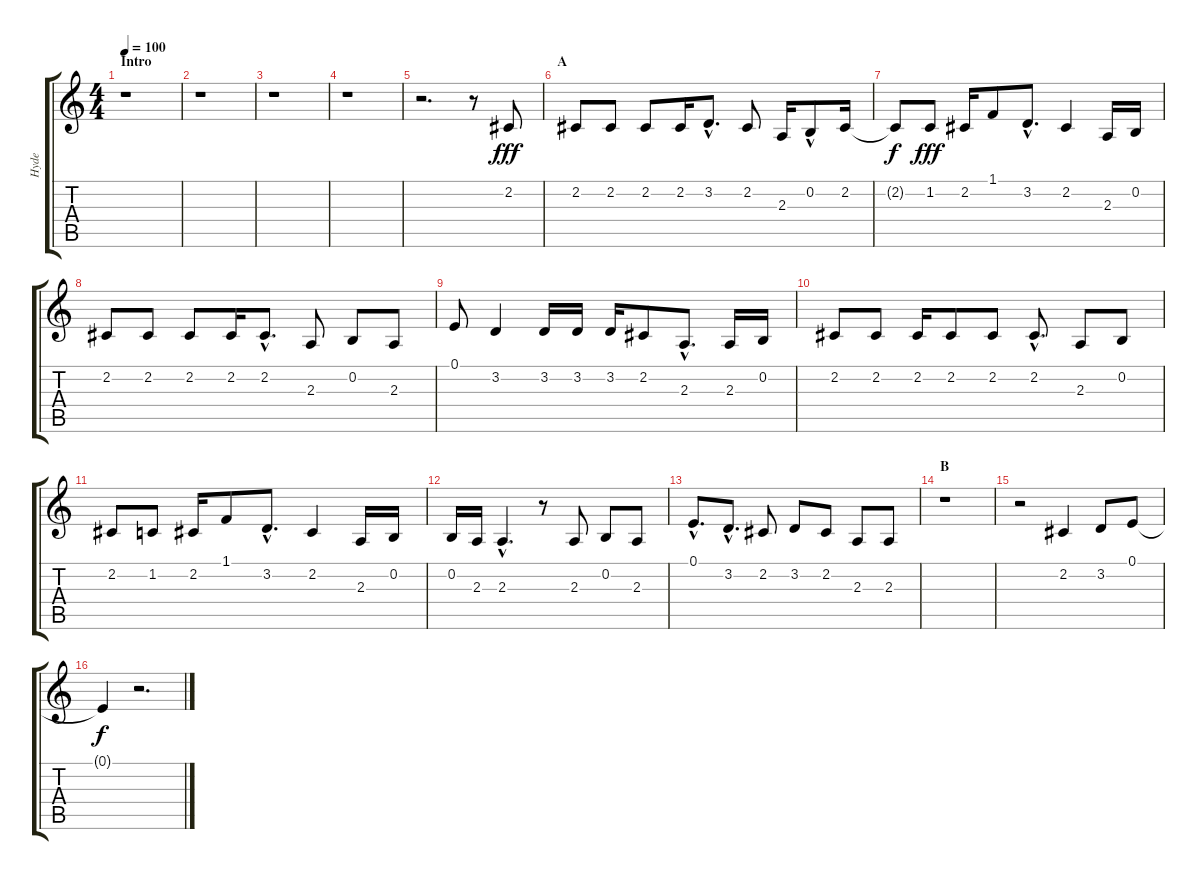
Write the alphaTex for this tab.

\track ("Hyde" "Hyde") {instrument clarinet}
\staff {score tabs}
\tuning (E4 B3 G3 D3 A2 E2) {hide}
\ts (4 4)
\section ("" "Intro")
\tempo 100
\clef g2
\ks c
r.1{dy fff instrument clarinet} |
r.1 |
r.1 |
r.1 |
r.2{d} r.8 2.2.8 |
\section ("" "A")
2.2.8 2.2.8 2.2.8 2.2.16 3.2{hac}.8{d} 2.2.8 2.3.16 0.2{hac}.8 2.2.16 |
2.2{t}.8{dy f} 1.2.8{dy fff} 2.2.16 1.1.8 3.2{hac}.8{d} 2.2.4 2.3.16 0.2.16 |
2.2.8 2.2.8 2.2.8 2.2.16 2.2{hac}.8{d} 2.3.8 0.2.8 2.3.8 |
0.1.8 3.2.4 3.2.16 3.2.16 3.2.16 2.2.8 2.3{hac}.8{d} 2.3.16 0.2.16 |
2.2.8 2.2.8 2.2.16 2.2.8 2.2.8 2.2{hac}.8{d} 2.3.8 0.2.8 |
2.2.8 1.2.8 2.2.16 1.1.8 3.2{hac}.8{d} 2.2.4 2.3.16 0.2.16 |
0.2.16 2.3.16 2.3{hac}.4{d} r.8 2.3.8 0.2.8 2.3.8 |
0.1{hac}.8{d} 3.2{hac}.8{d} 2.2.8 3.2.8 2.2.8 2.3.8 2.3.8 |
\section ("" "B")
r.1 |
r.2 2.2.4 3.2.8 0.1.8 |
0.1{t}.4{dy f} r.2{d}
